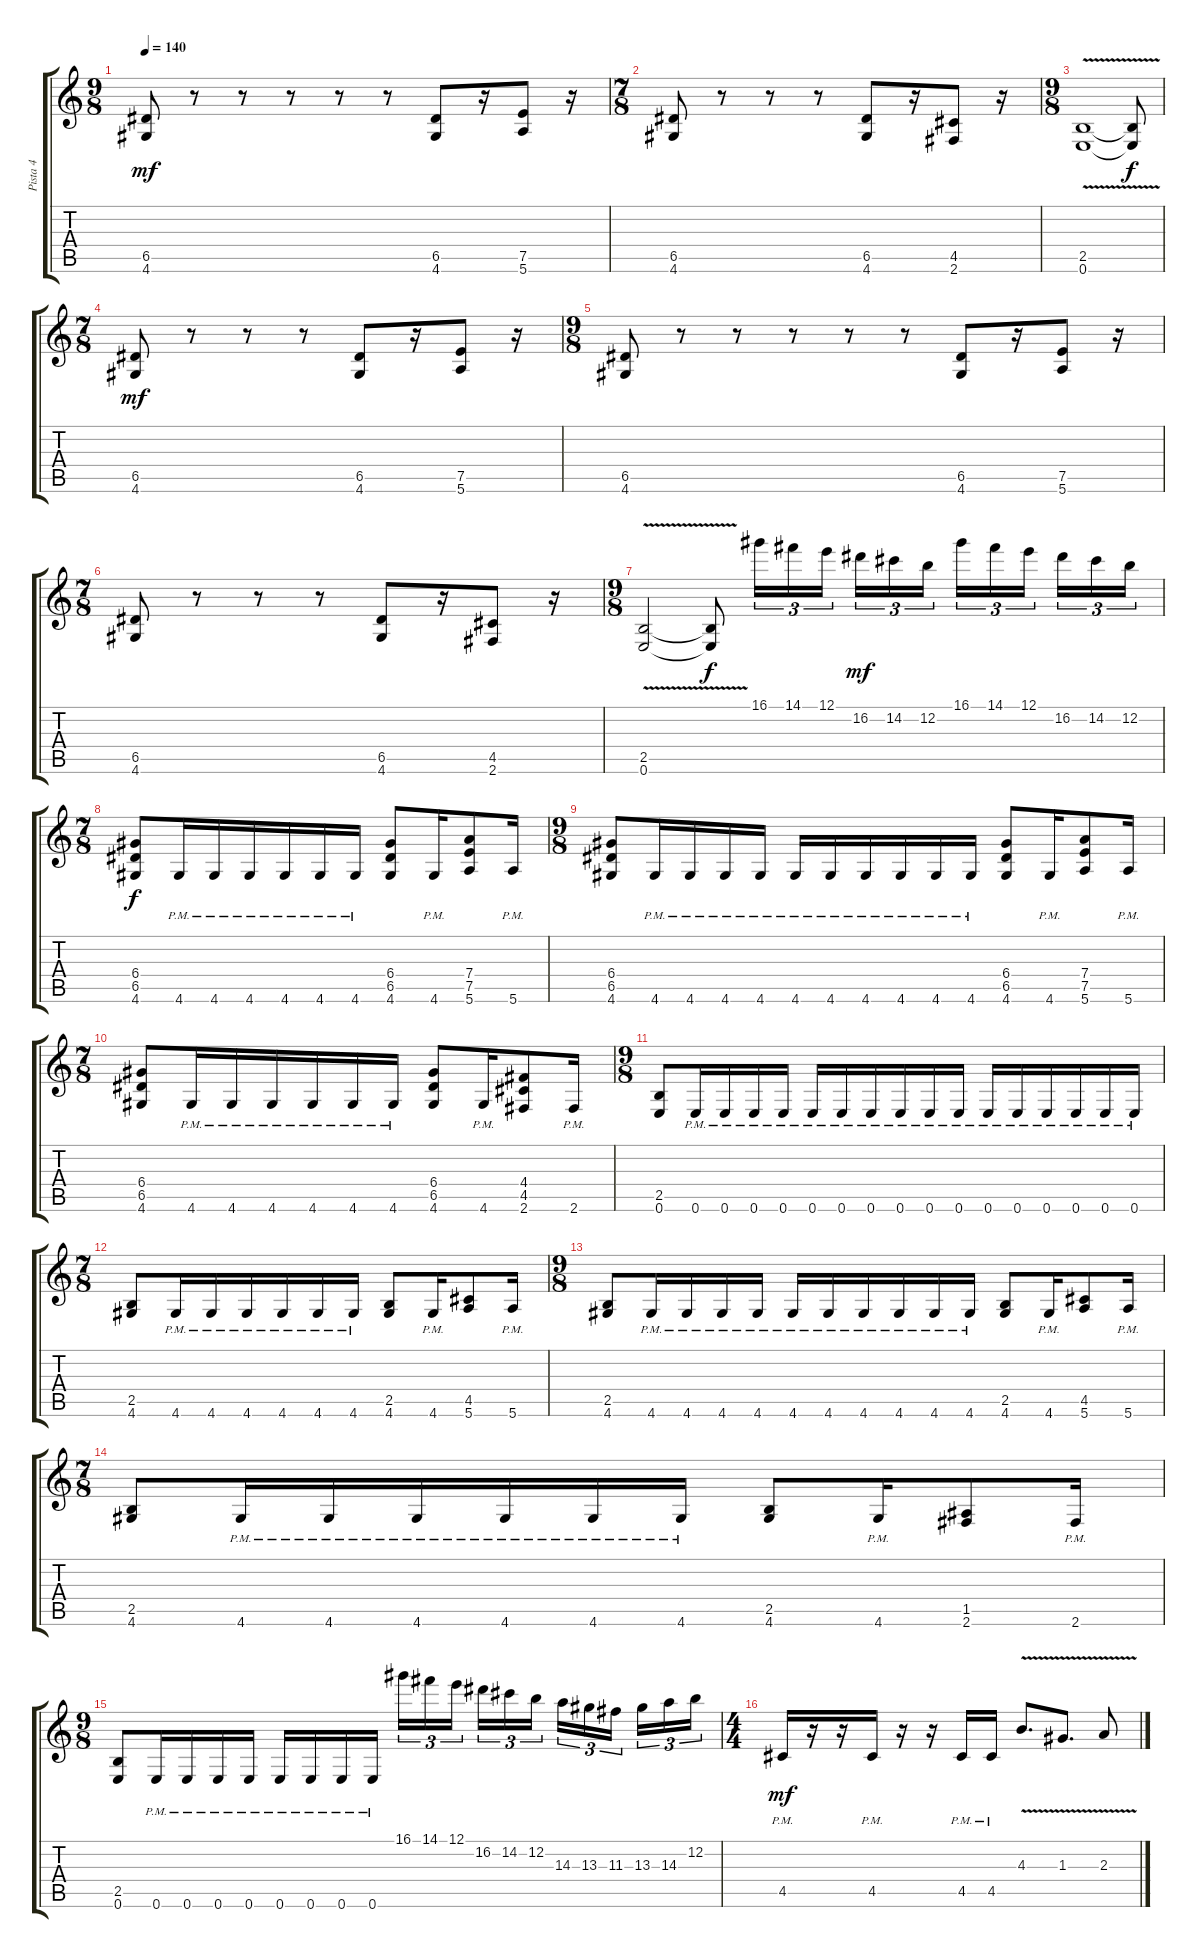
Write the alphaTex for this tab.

\track ("Pista 4" "Pista 4") {instrument distortionguitar}
\staff {score tabs}
\tuning (E4 B3 G3 D3 A2 E2) {hide}
\ts (9 8)
\tempo 140
\clef g2
\ks c
(6.5 4.6).8{dy mf} r.8 r.8 r.8 r.8 r.8 (6.5 4.6).8 r.16 (7.5 5.6).8 r.16 |
\ts (7 8)
(6.5 4.6).8 r.8 r.8 r.8 (6.5 4.6).8 r.16 (4.5 2.6).8 r.16 |
\ts (9 8)
(2.5{v} 0.6).1 (2.5{t} 0.6{t}).8{dy f} |
\ts (7 8)
(6.5 4.6).8{dy mf} r.8 r.8 r.8 (6.5 4.6).8 r.16 (7.5 5.6).8 r.16 |
\ts (9 8)
(6.5 4.6).8 r.8 r.8 r.8 r.8 r.8 (6.5 4.6).8 r.16 (7.5 5.6).8 r.16 |
\ts (7 8)
(6.5 4.6).8 r.8 r.8 r.8 (6.5 4.6).8 r.16 (4.5 2.6).8 r.16 |
\ts (9 8)
(2.5{v} 0.6).2 (2.5{t} 0.6{t}).8{dy f} 16.1.16{tu (3 2)} 14.1.16{tu (3 2)} 12.1.16{tu (3 2)} 16.2.16{tu (3 2) dy mf} 14.2.16{tu (3 2)} 12.2.16{tu (3 2) beam splitsecondary} 16.1.16{tu (3 2)} 14.1.16{tu (3 2)} 12.1.16{tu (3 2) beam splitsecondary} 16.2.16{tu (3 2)} 14.2.16{tu (3 2)} 12.2.16{tu (3 2)} |
\ts (7 8)
(6.4 6.5 4.6).8{dy f} 4.6{pm}.16 4.6{pm}.16 4.6{pm}.16 4.6{pm}.16 4.6{pm}.16 4.6{pm}.16 (6.4 6.5 4.6).8 4.6{pm}.16 (7.4 7.5 5.6).8 5.6{pm}.16 |
\ts (9 8)
(6.4 6.5 4.6).8 4.6{pm}.16 4.6{pm}.16 4.6{pm}.16 4.6{pm}.16 4.6{pm}.16 4.6{pm}.16 4.6{pm}.16 4.6{pm}.16 4.6{pm}.16 4.6{pm}.16 (6.4 6.5 4.6).8 4.6{pm}.16 (7.4 7.5 5.6).8 5.6{pm}.16 |
\ts (7 8)
(6.4 6.5 4.6).8 4.6{pm}.16 4.6{pm}.16 4.6{pm}.16 4.6{pm}.16 4.6{pm}.16 4.6{pm}.16 (6.4 6.5 4.6).8 4.6{pm}.16 (4.4 4.5 2.6).8 2.6{pm}.16 |
\ts (9 8)
(2.5 0.6).8 0.6{pm}.16 0.6{pm}.16 0.6{pm}.16 0.6{pm}.16 0.6{pm}.16 0.6{pm}.16 0.6{pm}.16 0.6{pm}.16 0.6{pm}.16 0.6{pm}.16 0.6{pm}.16 0.6{pm}.16 0.6{pm}.16 0.6{pm}.16 0.6{pm}.16 0.6{pm}.16 |
\ts (7 8)
(2.5 4.6).8 4.6{pm}.16 4.6{pm}.16 4.6{pm}.16 4.6{pm}.16 4.6{pm}.16 4.6{pm}.16 (2.5 4.6).8 4.6{pm}.16 (4.5 5.6).8 5.6{pm}.16 |
\ts (9 8)
(2.5 4.6).8 4.6{pm}.16 4.6{pm}.16 4.6{pm}.16 4.6{pm}.16 4.6{pm}.16 4.6{pm}.16 4.6{pm}.16 4.6{pm}.16 4.6{pm}.16 4.6{pm}.16 (2.5 4.6).8 4.6{pm}.16 (4.5 5.6).8 5.6{pm}.16 |
\ts (7 8)
(2.5 4.6).8 4.6{pm}.16 4.6{pm}.16 4.6{pm}.16 4.6{pm}.16 4.6{pm}.16 4.6{pm}.16 (2.5 4.6).8 4.6{pm}.16 (1.5 2.6).8 2.6{pm}.16 |
\ts (9 8)
(2.5 0.6).8 0.6{pm}.16 0.6{pm}.16 0.6{pm}.16 0.6{pm}.16 0.6{pm}.16 0.6{pm}.16 0.6{pm}.16 0.6{pm}.16{beam splitsecondary} 16.1.16{tu (3 2)} 14.1.16{tu (3 2)} 12.1.16{tu (3 2)} 16.2.16{tu (3 2)} 14.2.16{tu (3 2)} 12.2.16{tu (3 2) beam splitsecondary} 14.3.16{tu (3 2)} 13.3.16{tu (3 2)} 11.3.16{tu (3 2) beam splitsecondary} 13.3.16{tu (3 2)} 14.3.16{tu (3 2)} 12.2.16{tu (3 2)} |
\ts (4 4)
4.5{pm}.16{dy mf} r.16 r.16 4.5{pm}.16 r.16 r.16 4.5{pm}.16 4.5{pm}.16 4.3{v}.8{d} 1.3{v}.8{d} 2.3{v}.8
